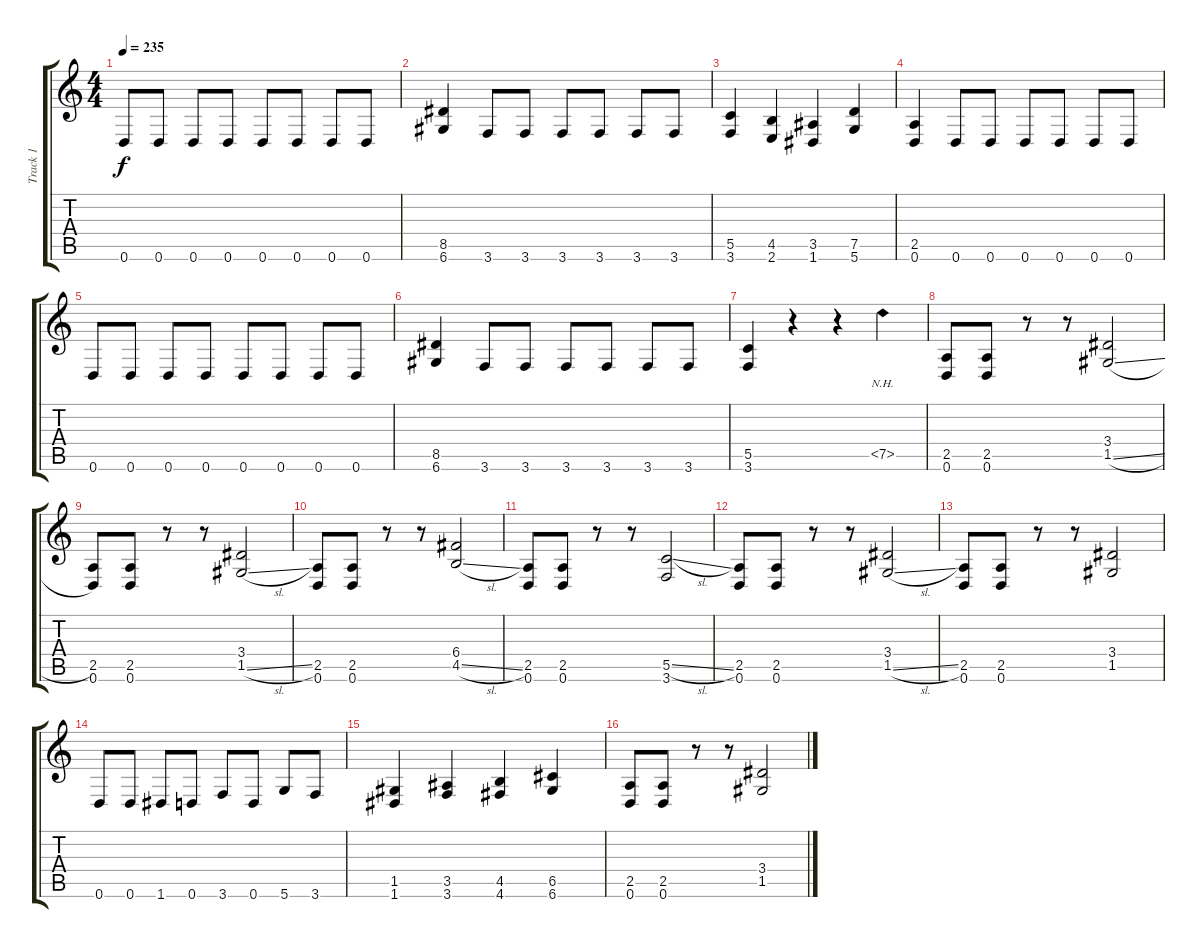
\track ("Track 1" "Track 1") {mute instrument distortionguitar}
\staff {score tabs}
\tuning (D4 A3 F3 C3 G2 D2) {hide}
\ts (4 4)
\tempo 235
\clef g2
\ks c
0.6.8{dy f} 0.6.8 0.6.8 0.6.8 0.6.8 0.6.8 0.6.8 0.6.8 |
(8.5 6.6).4 3.6.8 3.6.8 3.6.8 3.6.8 3.6.8 3.6.8 |
(5.5 3.6).4 (4.5 2.6).4 (3.5 1.6).4 (7.5 5.6).4 |
(2.5 0.6).4 0.6.8 0.6.8 0.6.8 0.6.8 0.6.8 0.6.8 |
0.6.8 0.6.8 0.6.8 0.6.8 0.6.8 0.6.8 0.6.8 0.6.8 |
(8.5 6.6).4 3.6.8 3.6.8 3.6.8 3.6.8 3.6.8 3.6.8 |
(5.5 3.6).4 r.4 r.4 7.5{nh}.4 |
(2.5 0.6).8 (2.5 0.6).8 r.8 r.8 (3.4 1.5{sl}).2 |
(2.5 0.6).8 (2.5 0.6).8 r.8 r.8 (3.4 1.5{sl}).2 |
(2.5 0.6).8 (2.5 0.6).8 r.8 r.8 (6.4 4.5{sl}).2 |
(2.5 0.6).8 (2.5 0.6).8 r.8 r.8 (5.5{sl} 3.6).2 |
(2.5 0.6).8 (2.5 0.6).8 r.8 r.8 (3.4 1.5{sl}).2 |
(2.5 0.6).8 (2.5 0.6).8 r.8 r.8 (3.4 1.5).2 |
0.6.8 0.6.8 1.6.8 0.6.8 3.6.8 0.6.8 5.6.8 3.6.8 |
(1.5 1.6).4 (3.5 3.6).4 (4.5 4.6).4 (6.5 6.6).4 |
(2.5 0.6).8 (2.5 0.6).8 r.8 r.8 (3.4 1.5{sl}).2
